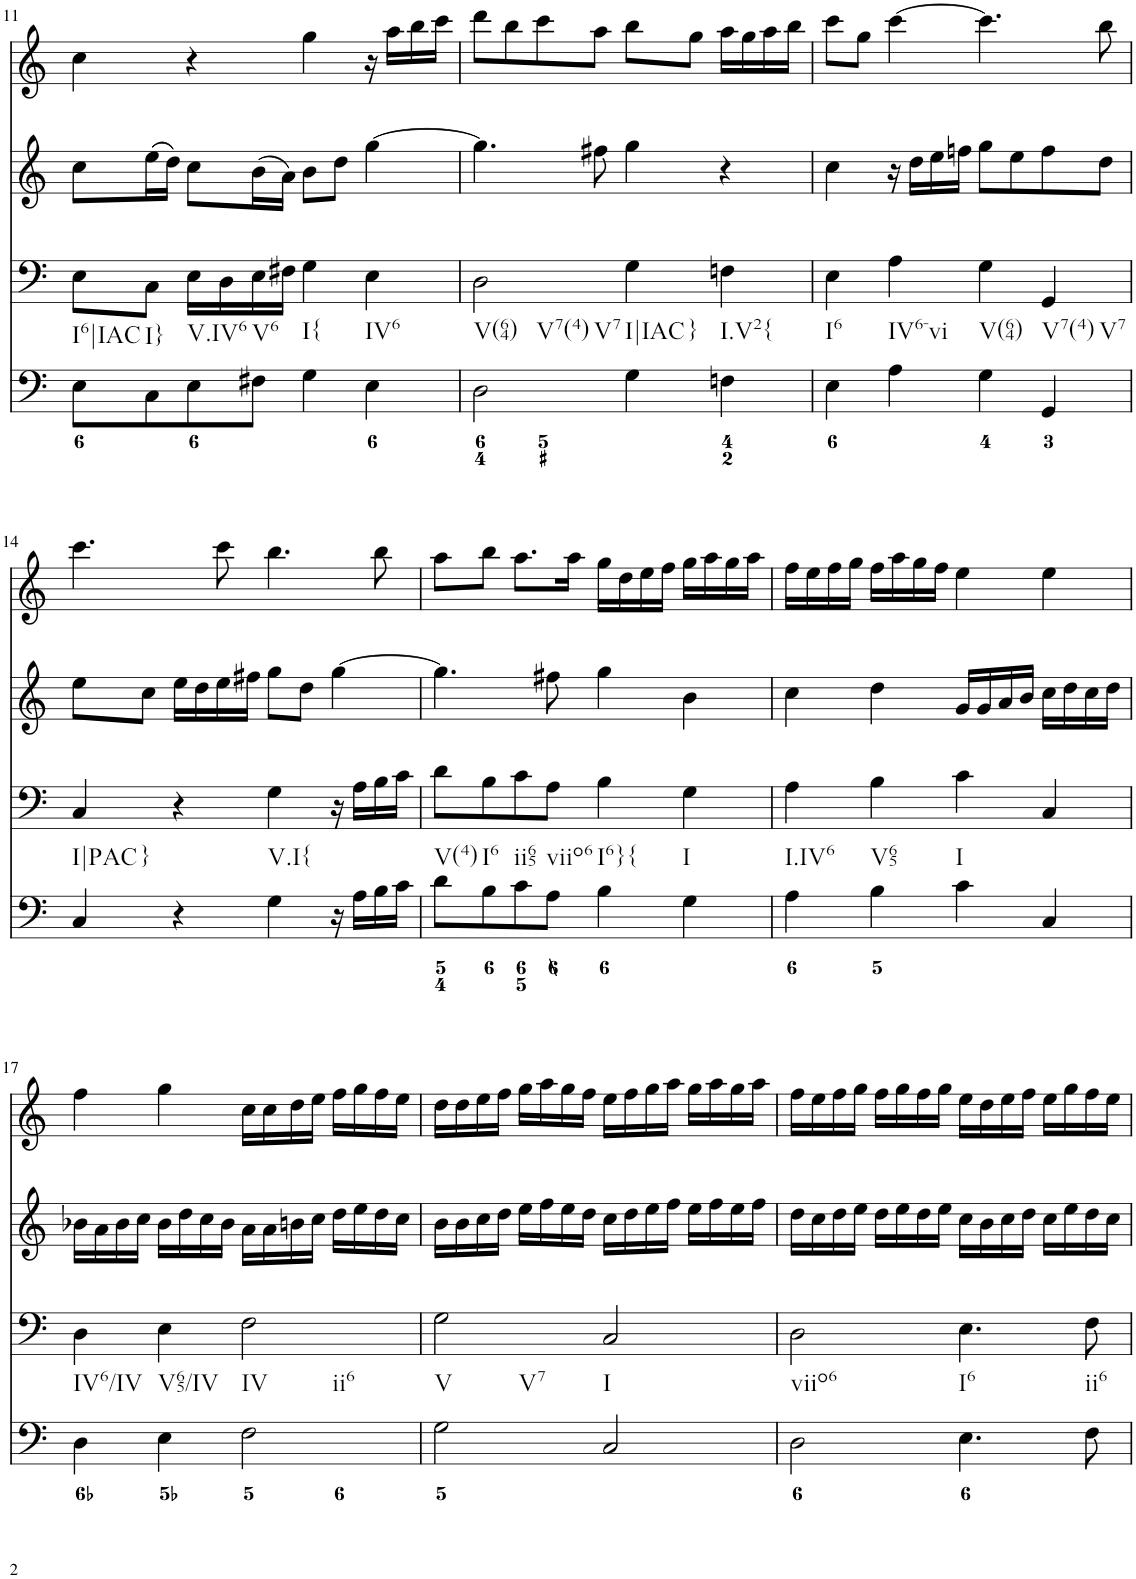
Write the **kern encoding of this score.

**kern	**kern	**kern	**kern
*part4	*part3	*part2	*part1
*staff4	*staff3	*staff2	*staff1
*I"violn	*I"violn	*I"cello	*I"organ
*I'Vln	*I'Vln	*	*
!!LO:PB:g=z
*clefF4	*clefF4	*clefG2	*clefG2
*k[]	*k[]	*k[]	*k[]
*M4/4	*M4/4	*M4/4	*M4/4
*met(c)	*met(c)	*met(c)	*met(c)
=11	=11	=11	=11
!	!LO:TX:b:t=I6|IAC	!	!
8E\L	8E\L	8cc\L	4cc\
!	!LO:TX:b:t=I}	!	!
8C\	8C\J	(16ee\L	.
.	.	16dd\JJ)	.
!	!LO:TX:b:t=V.IV6	!	!
8E\	16E\LL	8cc\L	4r
.	16D\	.	.
!	!LO:TX:b:t=V6	!	!
8F#X\J	16E\	(16b\L	.
.	16F#X\JJ	16a\JJ)	.
!	!LO:TX:b:t=I{	!	!
4G\	4G\	8b\L	4gg\
.	.	8dd\J	.
!	!LO:TX:b:t=IV6	!	!
4E\	4E\	[4gg\	16r
.	.	.	16aa\LL
.	.	.	16bb\
.	.	.	16ccc\JJ
=12	=12	=12	=12
!	!LO:TX:b:t=V(64)	!	!
!	!LO:TX:b:t=V7(4)	!	!
!	!LO:TX:b:t=V7	!	!
2D\	2D\	4.gg\]	8ddd\L
.	.	.	8bb\
.	.	.	8ccc\
.	.	8ff#X\	8aa\J
!	!LO:TX:b:t=I|IAC	!	!
!	!LO:TX:b:t=}	!	!
4G\	4G\	4gg\	8bb\L
.	.	.	8gg\J
!	!LO:TX:b:t=I.V2{	!	!
4Fn\	4Fn\	4r	16aa\LL
.	.	.	16gg\
.	.	.	16aa\
.	.	.	16bb\JJ
=13	=13	=13	=13
!	!LO:TX:b:t=I6	!	!
4E\	4E\	4cc\	8ccc\L
.	.	.	8gg\J
!	!LO:TX:b:t=IV6-vi	!	!
4A\	4A\	16r	[4ccc\
.	.	16dd\LL	.
.	.	16ee\	.
.	.	16ffn\JJ	.
!	!LO:TX:b:t=V(64)	!	!
4G\	4G\	8gg\L	4.ccc\]
.	.	8ee\	.
!	!LO:TX:b:t=V7(4)	!	!
!	!LO:TX:b:t=V7	!	!
4GG/	4GG/	8ff\	.
.	.	8dd\J	8bb\
!!LO:LB:g=z
=14	=14	=14	=14
!	!LO:TX:b:t=I|PAC	!	!
!	!LO:TX:b:t=}	!	!
4C/	4C/	8ee\L	4.ccc\
.	.	8cc\J	.
4r	4r	16ee\LL	.
.	.	16dd\	.
.	.	16ee\	8ccc\
.	.	16ff#X\JJ	.
!	!LO:TX:b:t=V.I{	!	!
4G\	4G\	8gg\L	4.bb\
.	.	8dd\J	.
16r	16r	[4gg\	.
16A\LL	16A\LL	.	.
16B\	16B\	.	8bb\
16c\JJ	16c\JJ	.	.
=15	=15	=15	=15
!	!LO:TX:b:t=V(4)	!	!
8d\L	8d\L	4.gg\]	8aa\L
!	!LO:TX:b:t=I6	!	!
8B\	8B\	.	8bb\J
!	!LO:TX:b:t=ii65	!	!
8c\	8c\	.	8.aa\L
!	!LO:TX:b:t=viio6	!	!
8A\J	8A\J	8ff#X\	.
.	.	.	16aa\Jk
!	!LO:TX:b:t=I6}{	!	!
4B\	4B\	4gg\	16gg\LL
.	.	.	16dd\
.	.	.	16ee\
.	.	.	16ff\JJ
!	!LO:TX:b:t=I	!	!
4G\	4G\	4b\	16gg\LL
.	.	.	16aa\
.	.	.	16gg\
.	.	.	16aa\JJ
=16	=16	=16	=16
!	!LO:TX:b:t=I.IV6	!	!
4A\	4A\	4cc\	16ff\LL
.	.	.	16ee\
.	.	.	16ff\
.	.	.	16gg\JJ
!	!LO:TX:b:t=V65	!	!
4B\	4B\	4dd\	16ff\LL
.	.	.	16aa\
.	.	.	16gg\
.	.	.	16ff\JJ
!	!LO:TX:b:t=I	!	!
4c\	4c\	16g/LL	4ee\
.	.	16g/	.
.	.	16a/	.
.	.	16b/JJ	.
4C/	4C/	16cc\LL	4ee\
.	.	16dd\	.
.	.	16cc\	.
.	.	16dd\JJ	.
!!LO:LB:g=z
=17	=17	=17	=17
!	!LO:TX:b:t=IV6/IV	!	!
4D\	4D\	16b-X\LL	4ff\
.	.	16a\	.
.	.	16b-\	.
.	.	16cc\JJ	.
!	!LO:TX:b:t=V65/IV	!	!
4E\	4E\	16b-\LL	4gg\
.	.	16dd\	.
.	.	16cc\	.
.	.	16b-\JJ	.
!	!LO:TX:b:t=IV	!	!
!	!LO:TX:b:t=ii6	!	!
2F\	2F\	16a\LL	16cc\LL
.	.	16a\	16cc\
.	.	16bn\	16dd\
.	.	16cc\JJ	16ee\JJ
.	.	16dd\LL	16ff\LL
.	.	16ee\	16gg\
.	.	16dd\	16ff\
.	.	16cc\JJ	16ee\JJ
=18	=18	=18	=18
!	!LO:TX:b:t=V	!	!
!	!LO:TX:b:t=V7	!	!
2G\	2G\	16b\LL	16dd\LL
.	.	16b\	16dd\
.	.	16cc\	16ee\
.	.	16dd\JJ	16ff\JJ
.	.	16ee\LL	16gg\LL
.	.	16ff\	16aa\
.	.	16ee\	16gg\
.	.	16dd\JJ	16ff\JJ
!	!LO:TX:b:t=I	!	!
2C/	2C/	16cc\LL	16ee\LL
.	.	16dd\	16ff\
.	.	16ee\	16gg\
.	.	16ff\JJ	16aa\JJ
.	.	16ee\LL	16gg\LL
.	.	16ff\	16aa\
.	.	16ee\	16gg\
.	.	16ff\JJ	16aa\JJ
=19	=19	=19	=19
!	!LO:TX:b:t=viio6	!	!
2D\	2D\	16dd\LL	16ff\LL
.	.	16cc\	16ee\
.	.	16dd\	16ff\
.	.	16ee\JJ	16gg\JJ
.	.	16dd\LL	16ff\LL
.	.	16ee\	16gg\
.	.	16dd\	16ff\
.	.	16ee\JJ	16gg\JJ
!	!LO:TX:b:t=I6	!	!
4.E\	4.E\	16cc\LL	16ee\LL
.	.	16b\	16dd\
.	.	16cc\	16ee\
.	.	16dd\JJ	16ff\JJ
.	.	16cc\LL	16ee\LL
.	.	16ee\	16gg\
!	!LO:TX:b:t=ii6	!	!
8F\	8F\	16dd\	16ff\
.	.	16cc\JJ	16ee\JJ
=	=	=	=
*-	*-	*-	*-
